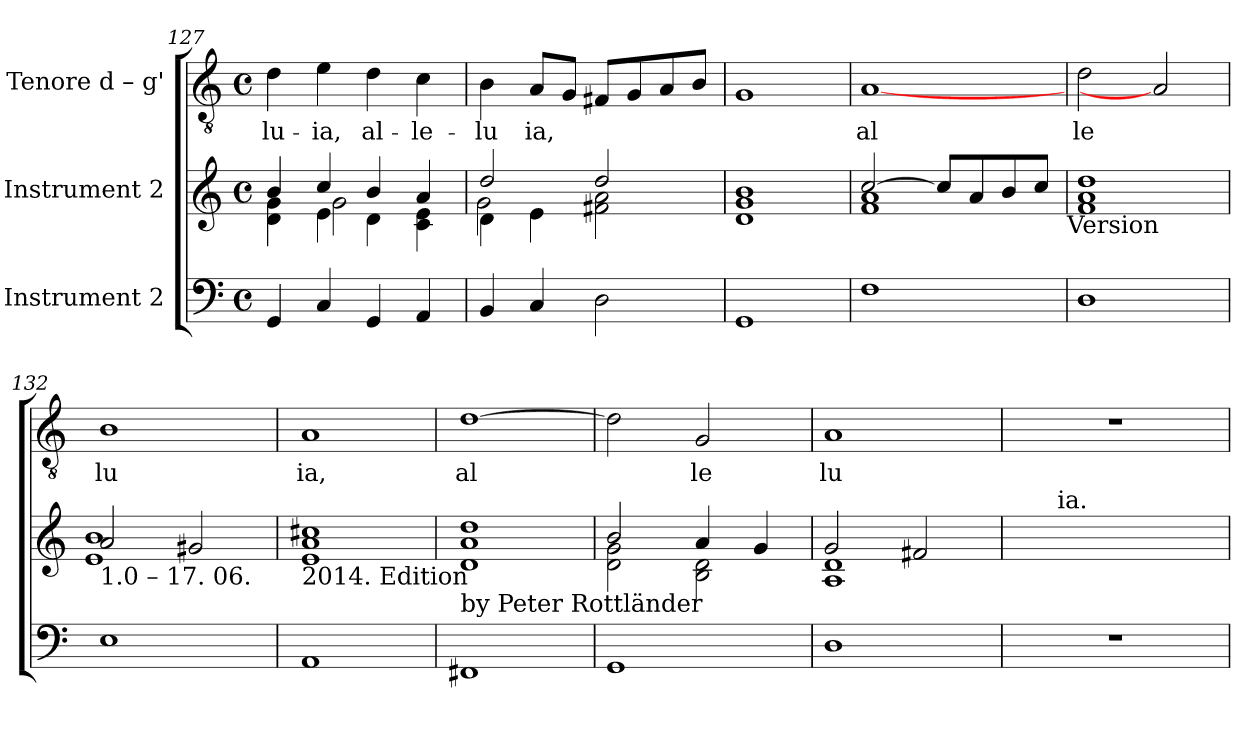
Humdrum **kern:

**kern	**kern	**kern	**text
*part3	*part2	*part1	*part1
*staff3	*staff2	*staff1	*staff1
*I"Instrument 2	*I"Instrument 2	*I"Tenore  d – g'	*
*clefF4	*clefG2	*clefGv2	*
*k[]	*k[]	*k[]	*
*C:	*C:	*C:	*
*M4/4	*M4/4	*M4/4	*
*met(c)	*met(c)	*met(c)	*
=127	=127	=127	=127
*	*^	*	*
*	*	*^	*	*
!	!	!	!	!	!LO:LY:b:cj
4GG/	4b/	4g\ 4d\	4ryy	4d\	-lu-
!	!	!	!	!	!LO:LY:b:cj
4C/	4cc/	4e\	2g\	4e\	-ia,
!	!	!	!	!	!LO:LY:b:cj
4GG/	4b/	4d\	.	4d\	al-
!	!	!	!	!	!LO:LY:b:cj
4AA/	4a/	4e\ 4c\	4ryy	4c\	-le-
!!LO:LB:g=z
=128	=128	=128	=128	=128	=128
!	!	!	!	!	!LO:LY:b:cj
4BB/	2dd/	4d\	2g\	4B\	-lu
!	!	!	!	!	!LO:LY:b:cj
4C/	.	4e\	.	8A/L	ia,
!	!	!	!	!	!LO:LY:b:cj
.	.	.	.	8G/J	.
!	!	!	!	!	!LO:LY:b:cj
2D\	2dd/	2a\ 2f#X\	2ryy	8F#X/L	.
!	!	!	!	!	!LO:LY:b:cj
.	.	.	.	8G/	.
!	!	!	!	!	!LO:LY:b:cj
.	.	.	.	8A/	.
!	!	!	!	!	!LO:LY:b:cj
.	.	.	.	8B/J	.
*	*v	*v	*v	*	*
=129	=129	=129	=129
!	!	!	!LO:LY:b:cj
1GG	1g 1d 1b	1G	.
=130	=130	=130	=130
*	*^	*	*
!	!	!	!	!LO:LY:b:cj
1F	[>2cc/	1a 1f	[1A	al
.	8cc/L]	.	.	.
.	8a/	.	.	.
.	8b/	.	.	.
.	8cc/J	.	.	.
*	*v	*v	*	*
!	!LO:TX:b:t=Version	!	!
=131	=131	=131	=131
!	!	!	!LO:LY:b:cj
1D	1a 1f 1dd	2d\	le
.	.	2A]	.
=132	=132	=132	=132
*	*^	*	*
!	!LO:TX:b:t=1.0 – 17. 06.	!	!	!
!	!	!	!	!LO:LY:b:cj
1E	2a/	1e 1b	1B	lu
.	2g#X/	.	.	.
*	*v	*v	*	*
=133	=133	=133	=133
!	!LO:TX:b:t=2014. Edition	!	!
!	!	!	!LO:LY:b:cj
1AA	1a 1e 1cc#X	1A	ia,
=134	=134	=134	=134
!	!LO:TX:b:t=by Peter Rottländer	!	!
!	!	!	!LO:LY:b:cj
1FF#X	1a 1d 1dd	[1d	al
=135	=135	=135	=135
*	*^	*	*
1GG	2b/	2d\ 2g\	2d]	.
!	!	!	!	!LO:LY:b:cj
.	4a/	2B\ 2d\	2G/	le
.	4g/	.	.	.
=136	=136	=136	=136	=136
!	!	!	!	!LO:LY:b:cj
1D	2g/	1d 1A	1A	lu
.	2f#X/	.	.	.
*	*v	*v	*	*
=137	=137	=137	=137
1r	8.ryy	1r	.
!	!LO:TX:a:t=ia.	!	!
.	2ryy	.	.
.	4ryy	.	.
.	16ryy	.	.
=	=	=	=
*-	*-	*-	*-
